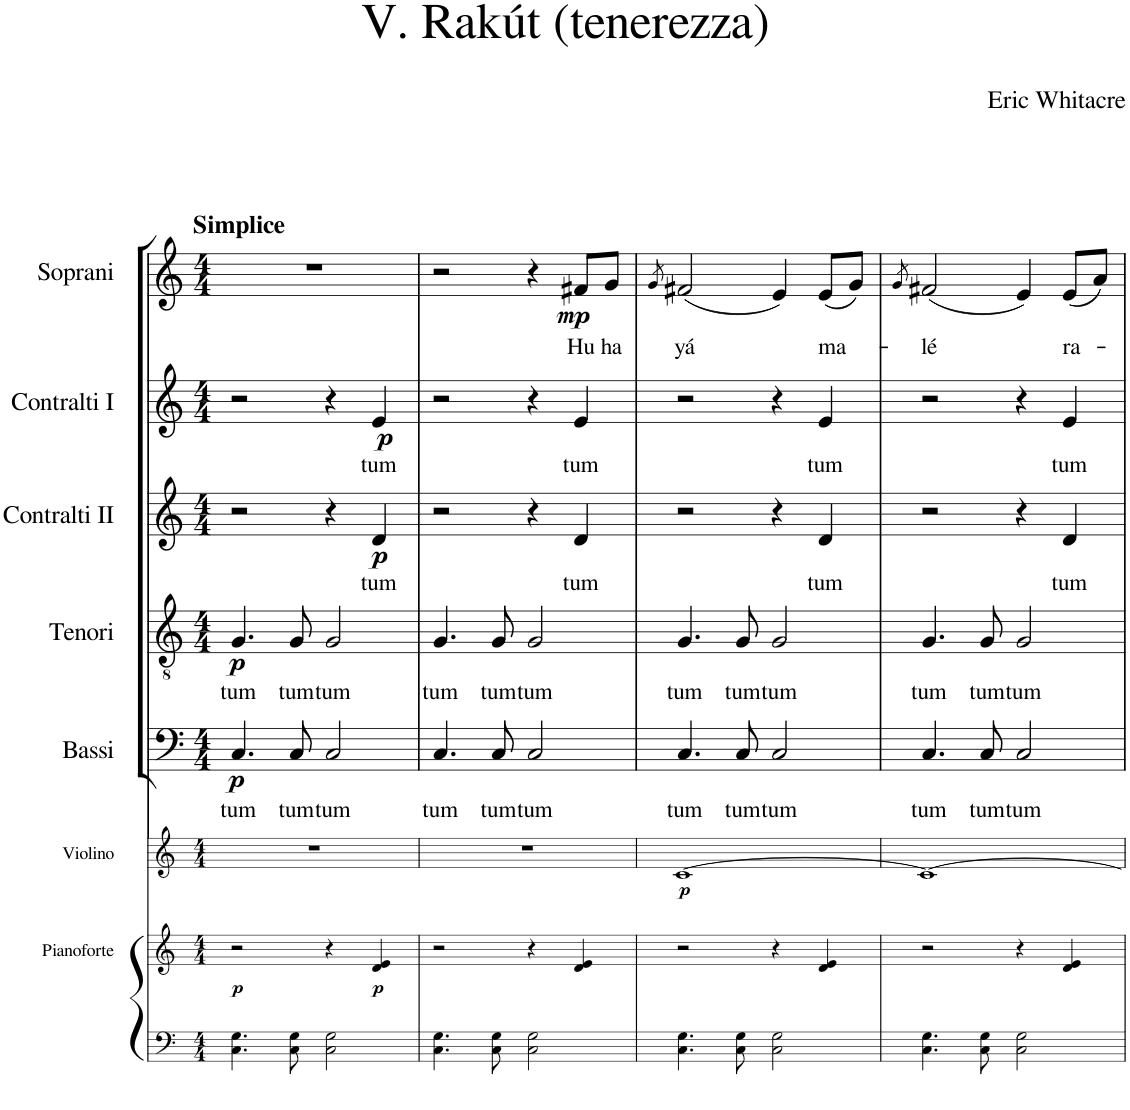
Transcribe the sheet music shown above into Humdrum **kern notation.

**kern	**kern	**dynam	**kern	**dynam	**kern	**text	**dynam	**kern	**text	**dynam	**kern	**text	**dynam	**kern	**text	**dynam	**kern	**text	**dynam
*part8	*part7	*part7	*part6	*part6	*part5	*part5	*part5	*part4	*part4	*part4	*part3	*part3	*part3	*part2	*part2	*part2	*part1	*part1	*part1
*staff8	*staff7	*staff7	*staff6	*staff6	*staff5	*staff5	*staff5	*staff4	*staff4	*staff4	*staff3	*staff3	*staff3	*staff2	*staff2	*staff2	*staff1	*staff1	*staff1
*I"Piano	*I"Pianoforte	*	*I"Violino	*	*I"Bassi	*	*	*I"Tenori	*	*	*I"Contralti II	*	*	*I"Contralti I	*	*	*I"Soprani	*	*
*I'Pno	*I'Pno	*	*I'Vln	*	*	*	*	*	*	*	*	*	*	*	*	*	*	*	*
*stria5	*stria5	*	*stria5	*	*	*	*	*	*	*	*	*	*	*	*	*	*	*	*
*clefF4	*clefG2	*	*clefG2	*	*clefF4	*	*	*clefGv2	*	*	*clefG2	*	*	*clefG2	*	*	*clefG2	*	*
*	*	*	*	*	*	*	*	*	*	*	*	*	*	*	*	*	*Trd1c2	*	*
*k[]	*k[]	*	*k[]	*	*k[]	*	*	*k[]	*	*	*k[]	*	*	*k[]	*	*	*k[]	*	*
*M4/4	*M4/4	*	*M4/4	*	*M4/4	*	*	*M4/4	*	*	*M4/4	*	*	*M4/4	*	*	*M4/4	*	*
=1	=1	=1	=1	=1	=1	=1	=1	=1	=1	=1	=1	=1	=1	=1	=1	=1	=1	=1	=1
!	!	!	!	!	!	!	!	!	!	!	!	!	!	!	!	!	!LO:TX:a:B:t=Simplice	!	!
!	!	!LO:DY:b	!	!	!	!LO:LY:b	!LO:DY:b	!	!LO:LY:b	!LO:DY:b	!	!	!	!	!	!	!	!	!
4.C\ 4.G\	2r	p	1r	.	4.C/	tum	p	4.G/	tum	p	2r	.	.	2r	.	.	1r	.	.
!	!	!	!	!	!	!LO:LY:b	!	!	!LO:LY:b	!	!	!	!	!	!	!	!	!	!
8C\ 8G\	.	.	.	.	8C/	tum	.	8G/	tum	.	.	.	.	.	.	.	.	.	.
!	!	!	!	!	!	!LO:LY:b	!	!	!LO:LY:b	!	!	!	!	!	!	!	!	!	!
2C\ 2G\	4r	.	.	.	2C/	tum	.	2G/	tum	.	4r	.	.	4r	.	.	.	.	.
!	!	!LO:DY:b	!	!	!	!	!	!	!	!	!	!LO:LY:b	!LO:DY:b	!	!LO:LY:b	!LO:DY:b	!	!	!
.	4d/ 4e/	p	.	.	.	.	.	.	.	.	4d/	tum	p	4e/	tum	p	.	.	.
=2	=2	=2	=2	=2	=2	=2	=2	=2	=2	=2	=2	=2	=2	=2	=2	=2	=2	=2	=2
!	!	!	!	!	!	!LO:LY:b	!	!	!LO:LY:b	!	!	!	!	!	!	!	!	!	!
4.C\ 4.G\	2r	.	1r	.	4.C/	tum	.	4.G/	tum	.	2r	.	.	2r	.	.	2r	.	.
!	!	!	!	!	!	!LO:LY:b	!	!	!LO:LY:b	!	!	!	!	!	!	!	!	!	!
8C\ 8G\	.	.	.	.	8C/	tum	.	8G/	tum	.	.	.	.	.	.	.	.	.	.
!	!	!	!	!	!	!LO:LY:b	!	!	!LO:LY:b	!	!	!	!	!	!	!	!	!	!
2C\ 2G\	4r	.	.	.	2C/	tum	.	2G/	tum	.	4r	.	.	4r	.	.	4r	.	.
!	!	!	!	!	!	!	!	!	!	!	!	!LO:LY:b	!	!	!LO:LY:b	!	!	!LO:LY:b	!LO:DY:b
.	4d/ 4e/	.	.	.	.	.	.	.	.	.	4d/	tum	.	4e/	tum	.	8f#X/L	Hu	mp
!	!	!	!	!	!	!	!	!	!	!	!	!	!	!	!	!	!	!LO:LY:b	!
.	.	.	.	.	.	.	.	.	.	.	.	.	.	.	.	.	8g/J	ha	.
=3	=3	=3	=3	=3	=3	=3	=3	=3	=3	=3	=3	=3	=3	=3	=3	=3	=3	=3	=3
.	.	.	.	.	.	.	.	.	.	.	.	.	.	.	.	.	8qg/	.	.
!	!	!	!	!LO:DY:b	!	!LO:LY:b	!	!	!LO:LY:b	!	!	!	!	!	!	!	!	!LO:LY:b	!
4.C\ 4.G\	2r	.	[1c	p	4.C/	tum	.	4.G/	tum	.	2r	.	.	2r	.	.	(2f#X/	yá	.
!	!	!	!	!	!	!LO:LY:b	!	!	!LO:LY:b	!	!	!	!	!	!	!	!	!	!
8C\ 8G\	.	.	.	.	8C/	tum	.	8G/	tum	.	.	.	.	.	.	.	.	.	.
!	!	!	!	!	!	!LO:LY:b	!	!	!LO:LY:b	!	!	!	!	!	!	!	!	!	!
2C\ 2G\	4r	.	.	.	2C/	tum	.	2G/	tum	.	4r	.	.	4r	.	.	4e/)	.	.
!	!	!	!	!	!	!	!	!	!	!	!	!LO:LY:b	!	!	!LO:LY:b	!	!	!LO:LY:b	!
.	4d/ 4e/	.	.	.	.	.	.	.	.	.	4d/	tum	.	4e/	tum	.	(8e/L	ma-	.
.	.	.	.	.	.	.	.	.	.	.	.	.	.	.	.	.	8g/J)	.	.
=4	=4	=4	=4	=4	=4	=4	=4	=4	=4	=4	=4	=4	=4	=4	=4	=4	=4	=4	=4
.	.	.	.	.	.	.	.	.	.	.	.	.	.	.	.	.	8qg/	.	.
!	!	!	!	!	!	!LO:LY:b	!	!	!LO:LY:b	!	!	!	!	!	!	!	!	!LO:LY:b	!
4.C\ 4.G\	2r	.	1c_	.	4.C/	tum	.	4.G/	tum	.	2r	.	.	2r	.	.	(2f#X/	-lé	.
!	!	!	!	!	!	!LO:LY:b	!	!	!LO:LY:b	!	!	!	!	!	!	!	!	!	!
8C\ 8G\	.	.	.	.	8C/	tum	.	8G/	tum	.	.	.	.	.	.	.	.	.	.
!	!	!	!	!	!	!LO:LY:b	!	!	!LO:LY:b	!	!	!	!	!	!	!	!	!	!
2C\ 2G\	4r	.	.	.	2C/	tum	.	2G/	tum	.	4r	.	.	4r	.	.	4e/)	.	.
!	!	!	!	!	!	!	!	!	!	!	!	!LO:LY:b	!	!	!LO:LY:b	!	!	!LO:LY:b	!
.	4d/ 4e/	.	.	.	.	.	.	.	.	.	4d/	tum	.	4e/	tum	.	(8e/L	ra-	.
.	.	.	.	.	.	.	.	.	.	.	.	.	.	.	.	.	8a/J)	.	.
=	=	=	=	=	=	=	=	=	=	=	=	=	=	=	=	=	=	=	=
*-	*-	*-	*-	*-	*-	*-	*-	*-	*-	*-	*-	*-	*-	*-	*-	*-	*-	*-	*-
